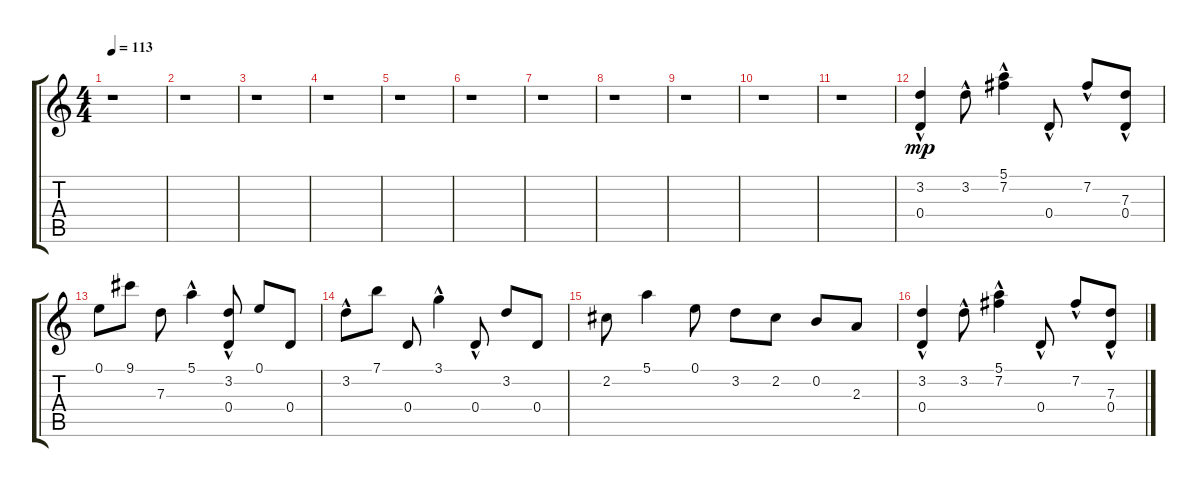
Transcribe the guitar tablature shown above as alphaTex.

\track "" {instrument electricguitarclean}
\staff {score tabs}
\tuning (E4 B3 G3 D3 A2 E2) {hide}
\ts (4 4)
\tempo 113
\clef g2
\ks c
r.1{dy mp instrument electricguitarclean} |
r.1 |
r.1 |
r.1 |
r.1 |
r.1 |
r.1 |
r.1 |
r.1 |
r.1 |
r.1 |
(3.2{hac} 0.4).4 3.2{hac}.8 (5.1{hac} 7.2).4 0.4{hac}.8 7.2{hac}.8 (7.3 0.4{hac}).8 |
0.1.8 9.1.8 7.3.8 5.1{hac}.4 (3.2{hac} 0.4{hac}).8 0.1.8 0.4.8 |
3.2{hac}.8 7.1.8 0.4.8 3.1{hac}.4 0.4{hac}.8 3.2.8 0.4.8 |
2.2.8 5.1.4 0.1.8 3.2.8 2.2.8 0.2.8 2.3.8 |
(3.2{hac} 0.4).4 3.2{hac}.8 (5.1{hac} 7.2).4 0.4{hac}.8 7.2{hac}.8 (7.3 0.4{hac}).8
